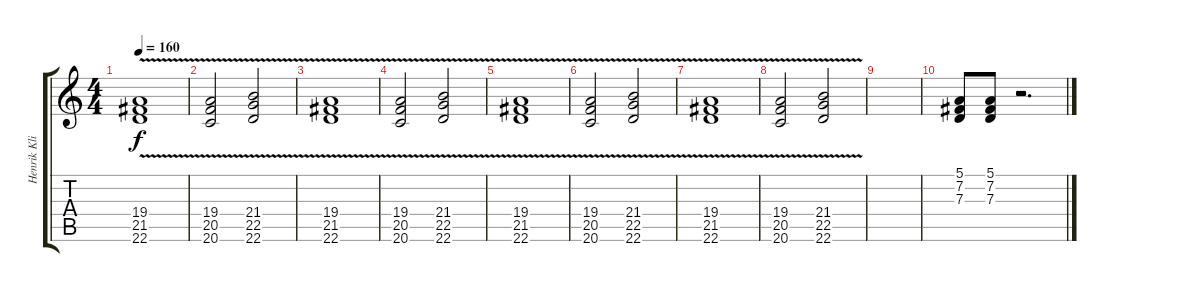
\track ("Henrik Klingenberg" "Henrik Kli") {instrument rockorgan}
\staff {score tabs}
\tuning (E4 B3 G3 D3 A2 E2) {hide}
\ts (4 4)
\tempo 160
\clef g2
\ks c
(19.4{v} 21.5{v} 22.6{v}).1{dy f volume 13 instrument churchorgan} |
(19.4{v} 20.5{v} 20.6{v}).2 (21.4{v} 22.5{v} 22.6{v}).2 |
(19.4{v} 21.5{v} 22.6{v}).1 |
(19.4{v} 20.5{v} 20.6{v}).2 (21.4{v} 22.5{v} 22.6{v}).2 |
(19.4{v} 21.5{v} 22.6{v}).1 |
(19.4{v} 20.5{v} 20.6{v}).2 (21.4{v} 22.5{v} 22.6{v}).2 |
(19.4{v} 21.5{v} 22.6{v}).1 |
(19.4{v} 20.5{v} 20.6{v}).2 (21.4{v} 22.5{v} 22.6{v}).2 |
|
(5.1 7.2 7.3).8 (5.1 7.2 7.3).8 r.2{d}
